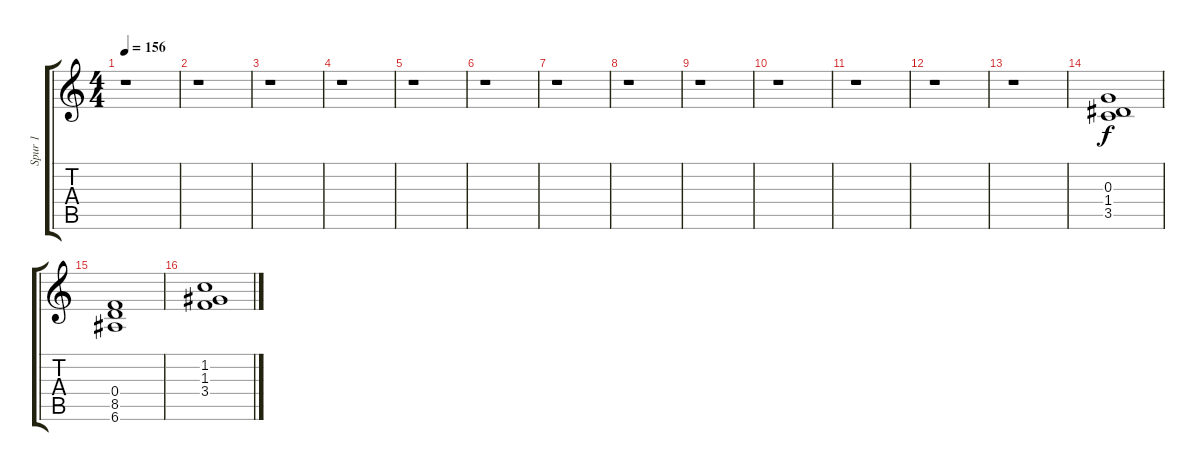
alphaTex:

\track ("Spur 1" "Spur 1") {instrument electricguitarclean}
\staff {score tabs}
\tuning (E4 B3 G3 D3 A2 E2) {hide}
\ts (4 4)
\tempo 156
\clef g2
\ks c
r.1{dy f} |
r.1 |
r.1 |
r.1 |
r.1 |
r.1 |
r.1 |
r.1 |
r.1 |
r.1 |
r.1 |
r.1 |
r.1 |
(0.3 1.4 3.5).1 |
(0.4 8.5 6.6).1 |
(1.2 1.3 3.4).1
